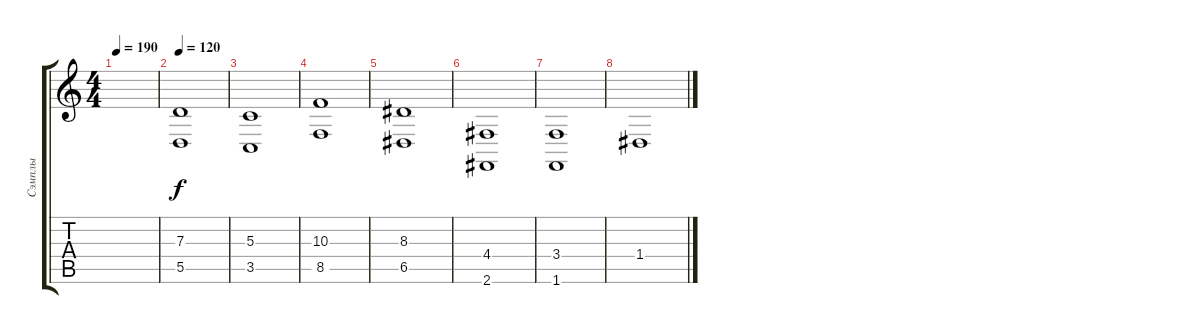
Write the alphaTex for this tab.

\track ("Сэмплы" "Сэмплы") {instrument stringensemble2}
\staff {score tabs}
\tuning (E4 B3 G3 D3 A2 E2) {hide}
\ts (4 4)
\tempo 190
\clef g2
\ks c
|
\tempo 120
(7.3 5.5).1 |
(5.3 3.5).1 |
(10.3 8.5).1 |
(8.3 6.5).1 |
(4.4 2.6).1 |
(3.4 1.6).1 |
1.4.1
